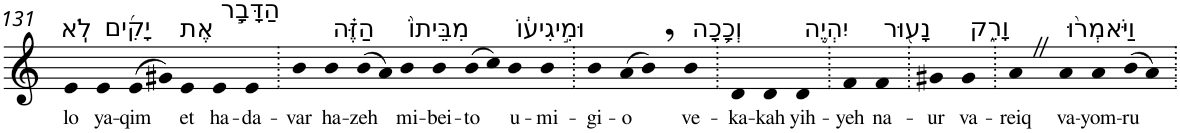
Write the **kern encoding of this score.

**kern	**text
*part1	*part1
*staff1	*staff1
*I"Piano	*
*I'Pno	*
!!LO:PB:g=z
*clefG2	*
*k[]	*
=131	=131
!LO:TX:a:t=לֹֽא	!
!	!LO:LY:b
4e	lo
!LO:TX:a:t=יָקִ֜ים	!
!	!LO:LY:b
4e	ya-
!	!LO:LY:b
(>8e	-qim
8g#X)	.
!LO:TX:a:t=אֶת	!
!	!LO:LY:b
4e	et
!LO:TX:a:t=הַדָּבָ֣ר	!
!	!LO:LY:b
4e	ha-
!	!LO:LY:b
4e	-da-
=132.	=132.
!	!LO:LY:b
4b	-var
!LO:TX:a:t=הַזֶּ֗ה	!
!	!LO:LY:b
4b	ha-
!	!LO:LY:b
(>8b	-zeh
8a)	.
!LO:TX:a:t=מִבֵּיתוֹ֙	!
!	!LO:LY:b
4b	mi-
!	!LO:LY:b
4b	-bei-
!	!LO:LY:b
(>8b	-to
8cc)	.
!LO:TX:a:t=וּמִ֣יגִיע֔וֹ	!
!	!LO:LY:b
4b	u-
!	!LO:LY:b
4b	-mi-
=133.	=133.
!	!LO:LY:b
4b	-gi-
!	!LO:LY:b
(>8a	-o
8b,)	.
!LO:TX:a:t=וְכָ֛כָה	!
!	!LO:LY:b
4b	ve-
=134.	=134.
!	!LO:LY:b
4d	-ka-
!	!LO:LY:b
4d	-kah
!LO:TX:a:t=יִהְיֶ֥ה	!
!	!LO:LY:b
4d	yih-
=135.	=135.
!	!LO:LY:b
4f	-yeh
!LO:TX:a:t=נָע֖וּר	!
!	!LO:LY:b
4f	na-
=136.	=136.
!	!LO:LY:b
4g#X	-ur
!LO:TX:a:t=וָרֵ֑ק	!
!	!LO:LY:b
4g#	va-
=137.	=137.
!	!LO:LY:b
4aZ	-reiq
!LO:TX:a:t=וַיֹּאמְר֨וּ	!
!	!LO:LY:b
4a	va-
!	!LO:LY:b
4a	-yom-
!	!LO:LY:b
(>8b	-ru
8a)	.
=.	=.
*-	*-
